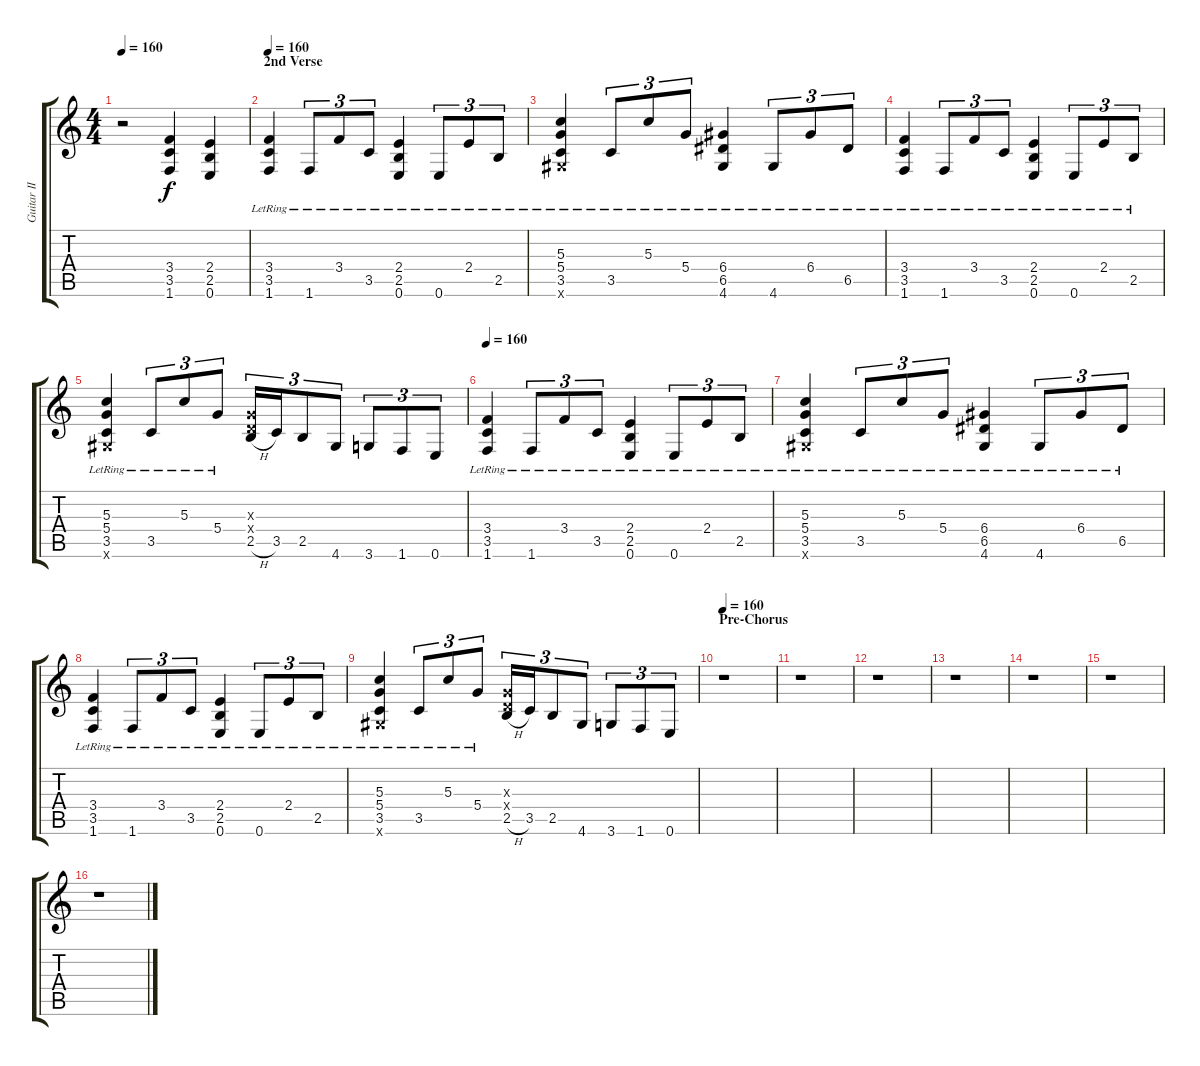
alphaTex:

\track ("Guitar II" "Guitar II") {instrument distortionguitar}
\staff {score tabs}
\tuning (E4 B3 G3 D3 A2 E2) {hide}
\ts (4 4)
\tempo 160
\clef g2
\ks c
r.2{dy f} (3.4 3.5 1.6).4 (2.4 2.5 0.6).4 |
\section ("" "2nd Verse")
\tempo 160
(3.4{lr} 3.5{lr} 1.6{lr}).4 1.6{lr}.8{tu (3 2)} 3.4{lr}.8{tu (3 2)} 3.5{lr}.8{tu (3 2)} (2.4{lr} 2.5{lr} 0.6{lr}).4 0.6{lr}.8{tu (3 2)} 2.4{lr}.8{tu (3 2)} 2.5{lr}.8{tu (3 2)} |
(5.3{lr} 5.4{lr} 3.5{lr} 4.6{x}).4 3.5{lr}.8{tu (3 2)} 5.3{lr}.8{tu (3 2)} 5.4{lr}.8{tu (3 2)} (6.4{lr} 6.5{lr} 4.6{lr}).4 4.6{lr}.8{tu (3 2)} 6.4{lr}.8{tu (3 2)} 6.5{lr}.8{tu (3 2)} |
(3.4{lr} 3.5{lr} 1.6{lr}).4 1.6{lr}.8{tu (3 2)} 3.4{lr}.8{tu (3 2)} 3.5{lr}.8{tu (3 2)} (2.4{lr} 2.5{lr} 0.6{lr}).4 0.6{lr}.8{tu (3 2)} 2.4{lr}.8{tu (3 2)} 2.5{lr}.8{tu (3 2)} |
(5.3{lr} 5.4{lr} 3.5{lr} 4.6{x}).4 3.5{lr}.8{tu (3 2)} 5.3{lr}.8{tu (3 2)} 5.4{lr}.8{tu (3 2)} (0.3{x} 0.4{x} 2.5{h}).16{tu (3 2)} 3.5.16{tu (3 2)} 2.5.8{tu (3 2)} 4.6.8{tu (3 2)} 3.6.8{tu (3 2)} 1.6.8{tu (3 2)} 0.6.8{tu (3 2)} |
\tempo 160
(3.4{lr} 3.5{lr} 1.6{lr}).4 1.6{lr}.8{tu (3 2)} 3.4{lr}.8{tu (3 2)} 3.5{lr}.8{tu (3 2)} (2.4{lr} 2.5{lr} 0.6{lr}).4 0.6{lr}.8{tu (3 2)} 2.4{lr}.8{tu (3 2)} 2.5{lr}.8{tu (3 2)} |
(5.3{lr} 5.4{lr} 3.5{lr} 4.6{x}).4 3.5{lr}.8{tu (3 2)} 5.3{lr}.8{tu (3 2)} 5.4{lr}.8{tu (3 2)} (6.4{lr} 6.5{lr} 4.6{lr}).4 4.6{lr}.8{tu (3 2)} 6.4{lr}.8{tu (3 2)} 6.5{lr}.8{tu (3 2)} |
(3.4{lr} 3.5{lr} 1.6{lr}).4 1.6{lr}.8{tu (3 2)} 3.4{lr}.8{tu (3 2)} 3.5{lr}.8{tu (3 2)} (2.4{lr} 2.5{lr} 0.6{lr}).4 0.6{lr}.8{tu (3 2)} 2.4{lr}.8{tu (3 2)} 2.5{lr}.8{tu (3 2)} |
(5.3{lr} 5.4{lr} 3.5{lr} 4.6{x}).4 3.5{lr}.8{tu (3 2)} 5.3{lr}.8{tu (3 2)} 5.4{lr}.8{tu (3 2)} (0.3{x} 0.4{x} 2.5{h}).16{tu (3 2)} 3.5.16{tu (3 2)} 2.5.8{tu (3 2)} 4.6.8{tu (3 2)} 3.6.8{tu (3 2)} 1.6.8{tu (3 2)} 0.6.8{tu (3 2)} |
\section ("" "Pre-Chorus")
\tempo 160
r.1 |
r.1 |
r.1 |
r.1 |
r.1 |
r.1 |
r.1
